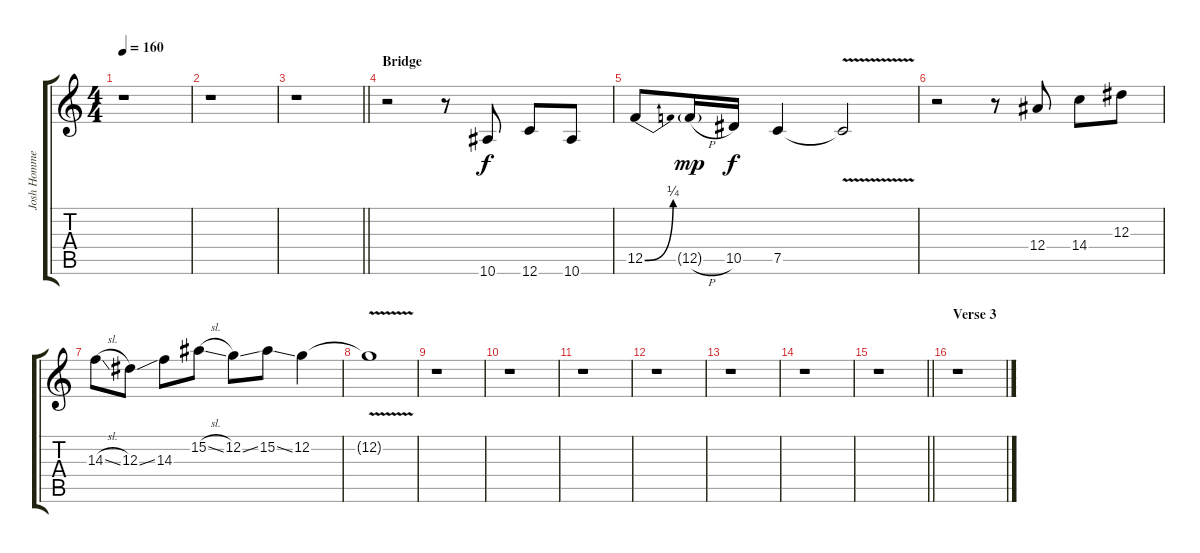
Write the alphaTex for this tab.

\track ("Josh Homme 3" "Josh Homme") {instrument distortionguitar}
\staff {score tabs}
\tuning (C4 G3 Eb3 Bb2 F2 C2) {hide}
\ts (4 4)
\tempo 160
\clef g2
\ks c
r.1{dy f} |
r.1 |
\barLineRight lightlight
r.1 |
\section ("" "Bridge")
r.2 r.8 10.6.8 12.6.8 10.6.8 |
12.5{be (bend 0 0 60 1)}.8 12.5{h g}.16{dy mp} 10.5.16{dy f} 7.5.4 7.5{v t}.2 |
r.2 r.8 12.4.8 14.4.8 12.3.8 |
14.3{sl}.8 12.3{ss}.8 14.3.8 15.2{sl}.8 12.2{ss}.8 15.2{ss}.8 12.2.4 |
12.2{v t}.1 |
r.1 |
r.1 |
r.1 |
r.1 |
r.1 |
r.1 |
\barLineRight lightlight
r.1 |
\section ("" "Verse 3")
r.1
